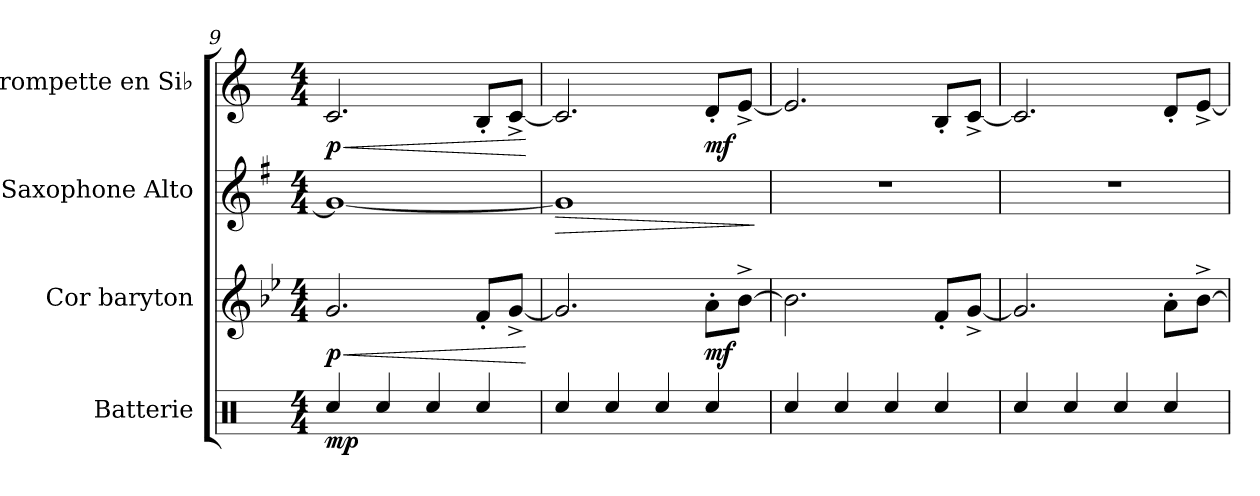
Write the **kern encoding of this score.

**kern	**dynam	**kern	**dynam	**kern	**dynam	**kern	**dynam
*part4	*part4	*part3	*part3	*part2	*part2	*part1	*part1
*staff4	*staff4	*staff3	*staff3	*staff2	*staff2	*staff1	*staff1
*I"Batterie	*	*I"Cor baryton	*	*I"Saxophone Alto	*	*I"Trompette en Si♭	*
*I'Bat.	*	*I'Cor Bar.	*	*I'Sax. A.	*	*I'Tromp. Si♭	*
*clefX	*	*clefG2	*	*clefG2	*	*clefG2	*
*	*	*ITrd8c14	*	*ITrd5c9	*	*ITrd1c2	*
*k[]	*	*k[b-e-]	*	*k[b-e-]	*	*k[b-e-]	*
*M4/4	*	*M4/4	*	*M4/4	*	*M4/4	*
=9	=9	=9	=9	=9	=9	=9	=9
!	!LO:DY:b	!	!LO:HP:b	!	!	!	!LO:HP:b
!	!	!	!LO:DY:n=1:b	!	!	!	!LO:DY:n=1:b
4Rcc/	mp	2.G/	< p	1B-_	.	2.B-/	< p
4Rcc/	.	.	.	.	.	.	.
4Rcc/	.	.	.	.	.	.	.
4Rcc/	.	8F'/L	.	.	.	8A'/L	.
.	.	[8G^/J	.	.	.	[8B-^/J	.
.	.	.	[	.	.	.	[
!!LO:LB:g=z
=10	=10	=10	=10	=10	=10	=10	=10
!	!	!	!	!	!LO:HP:b	!	!
4Rcc/	.	2.G/]	.	1B-]	>	2.B-/]	.
4Rcc/	.	.	.	.	.	.	.
4Rcc/	.	.	.	.	.	.	.
!	!	!	!LO:DY:b	!	!	!	!LO:DY:b
4Rcc/	.	8A'\L	mf	.	.	8c'/L	mf
.	.	[8B-^\J	.	.	.	[8d^/J	.
.	.	.	.	.	]	.	.
=11	=11	=11	=11	=11	=11	=11	=11
4Rcc/	.	2.B-\]	.	1r	.	2.d/]	.
4Rcc/	.	.	.	.	.	.	.
4Rcc/	.	.	.	.	.	.	.
4Rcc/	.	8F'/L	.	.	.	8A'/L	.
.	.	[8G^/J	.	.	.	[8B-^/J	.
=12	=12	=12	=12	=12	=12	=12	=12
4Rcc/	.	2.G/]	.	1r	.	2.B-/]	.
4Rcc/	.	.	.	.	.	.	.
4Rcc/	.	.	.	.	.	.	.
4Rcc/	.	8A'\L	.	.	.	8c'/L	.
.	.	[8B-^\J	.	.	.	[8d^/J	.
=	=	=	=	=	=	=	=
*-	*-	*-	*-	*-	*-	*-	*-
